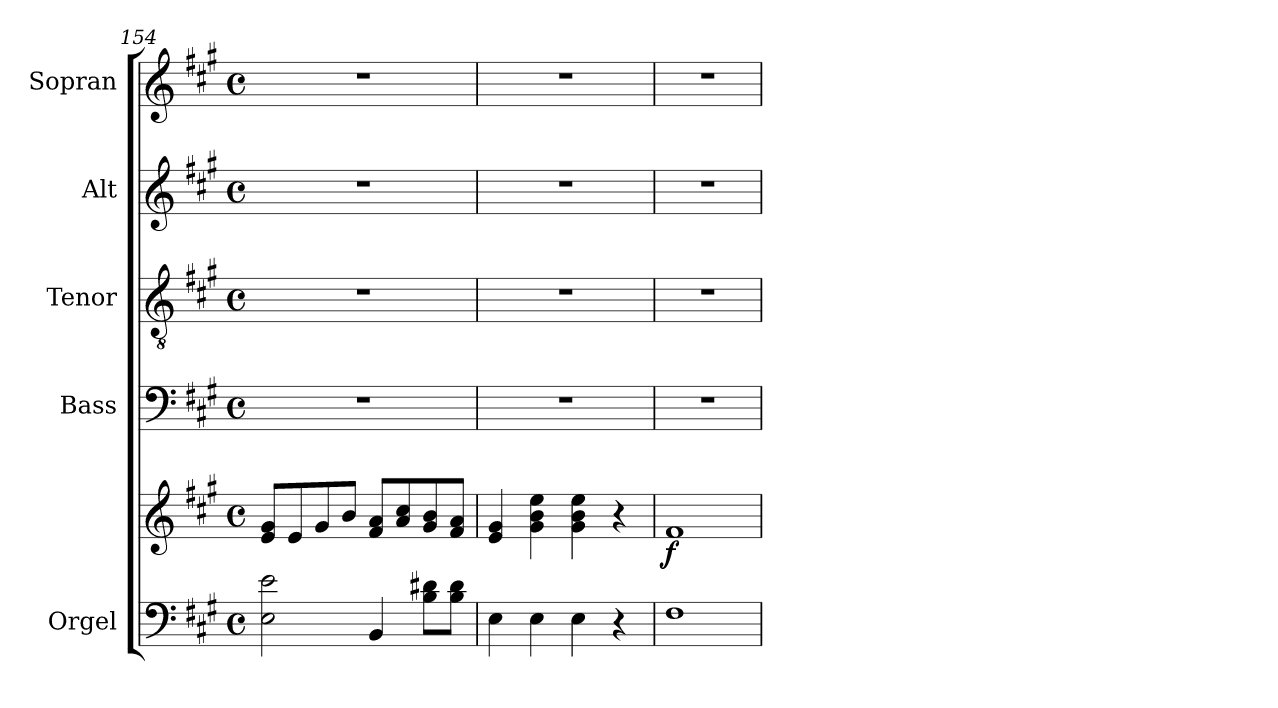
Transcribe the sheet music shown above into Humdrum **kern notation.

**kern	**kern	**dynam	**kern	**kern	**kern	**kern
*part5	*part5	*part5	*part4	*part3	*part2	*part1
*staff6	*staff5	*staff5/6	*staff4	*staff3	*staff2	*staff1
*I"Orgel	*	*	*I"Bass	*I"Tenor	*I"Alt	*I"Sopran
*I'Org.	*	*	*I'B.	*I'T.	*I'A.	*I'S.
!!LO:LB:g=z
*clefF4	*clefG2	*	*clefF4	*clefGv2	*clefG2	*clefG2
*k[f#c#g#]	*k[f#c#g#]	*	*k[f#c#g#]	*k[f#c#g#]	*k[f#c#g#]	*k[f#c#g#]
*A:	*A:	*	*A:	*A:	*A:	*A:
*M4/4	*M4/4	*	*M4/4	*M4/4	*M4/4	*M4/4
*met(c)	*met(c)	*	*met(c)	*met(c)	*met(c)	*met(c)
=154	=154	=154	=154	=154	=154	=154
2E\ 2e\	8e/ 8g#/L	.	1r	1r	1r	1r
.	8e/	.	.	.	.	.
.	8g#/	.	.	.	.	.
.	8b/J	.	.	.	.	.
4BB/	8f#/ 8a/L	.	.	.	.	.
.	8a/ 8cc#/	.	.	.	.	.
8B\ 8d#X\L	8g#/ 8b/	.	.	.	.	.
8B\ 8d#\J	8f#/ 8a/J	.	.	.	.	.
=155	=155	=155	=155	=155	=155	=155
4E\	4e/ 4g#/	.	1r	1r	1r	1r
4E\	4g#\ 4b\ 4ee\	.	.	.	.	.
4E\	4g#\ 4b\ 4ee\	.	.	.	.	.
4r	4r	.	.	.	.	.
=156	=156	=156	=156	=156	=156	=156
!	!	!LO:DY:b	!	!	!	!
1F#	1f#	f	1r	1r	1r	1r
=	=	=	=	=	=	=
*-	*-	*-	*-	*-	*-	*-
